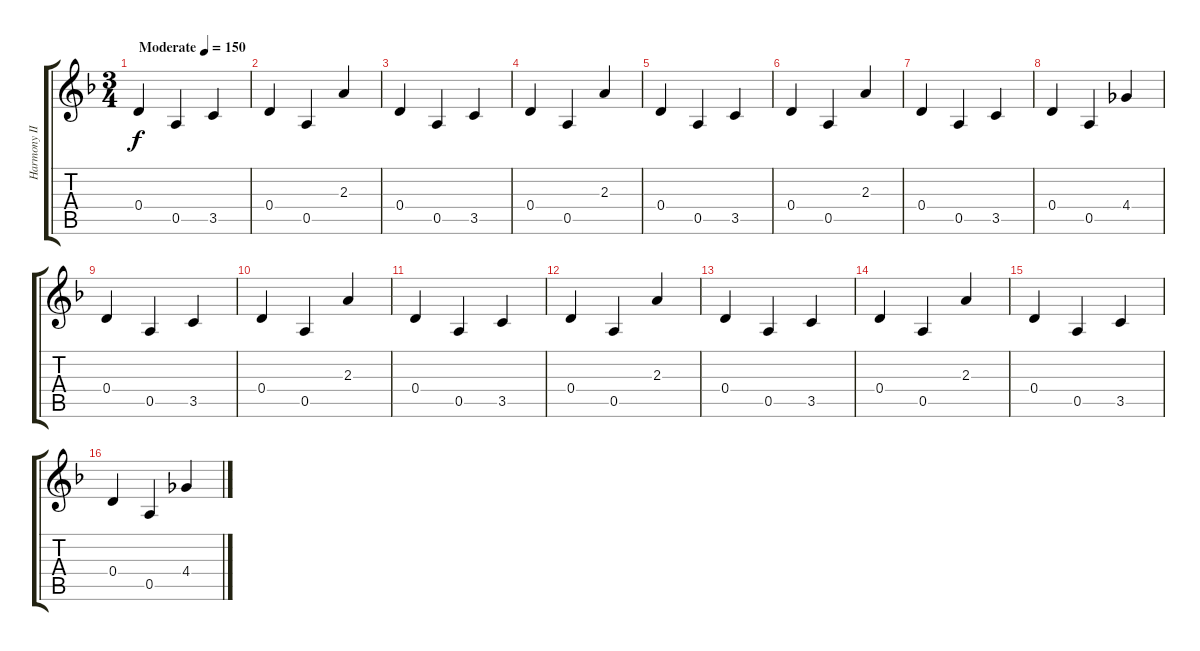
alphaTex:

\track ("Harmony II" "Harmony II") {instrument acousticguitarsteel}
\staff {score tabs}
\tuning (E4 B3 G3 D3 A2 E2) {hide}
\ts (3 4)
\tempo (150 "Moderate")
\clef g2
\ks dminor
0.4.4{dy f instrument acousticguitarsteel} 0.5.4 3.5.4 |
0.4.4 0.5.4 2.3.4 |
0.4.4 0.5.4 3.5.4 |
0.4.4 0.5.4 2.3.4 |
0.4.4 0.5.4 3.5.4 |
0.4.4 0.5.4 2.3.4 |
0.4.4 0.5.4 3.5.4 |
0.4.4 0.5.4 4.4.4 |
0.4.4 0.5.4 3.5.4 |
0.4.4 0.5.4 2.3.4 |
0.4.4 0.5.4 3.5.4 |
0.4.4 0.5.4 2.3.4 |
0.4.4 0.5.4 3.5.4 |
0.4.4 0.5.4 2.3.4 |
0.4.4 0.5.4 3.5.4 |
0.4.4 0.5.4 4.4.4
